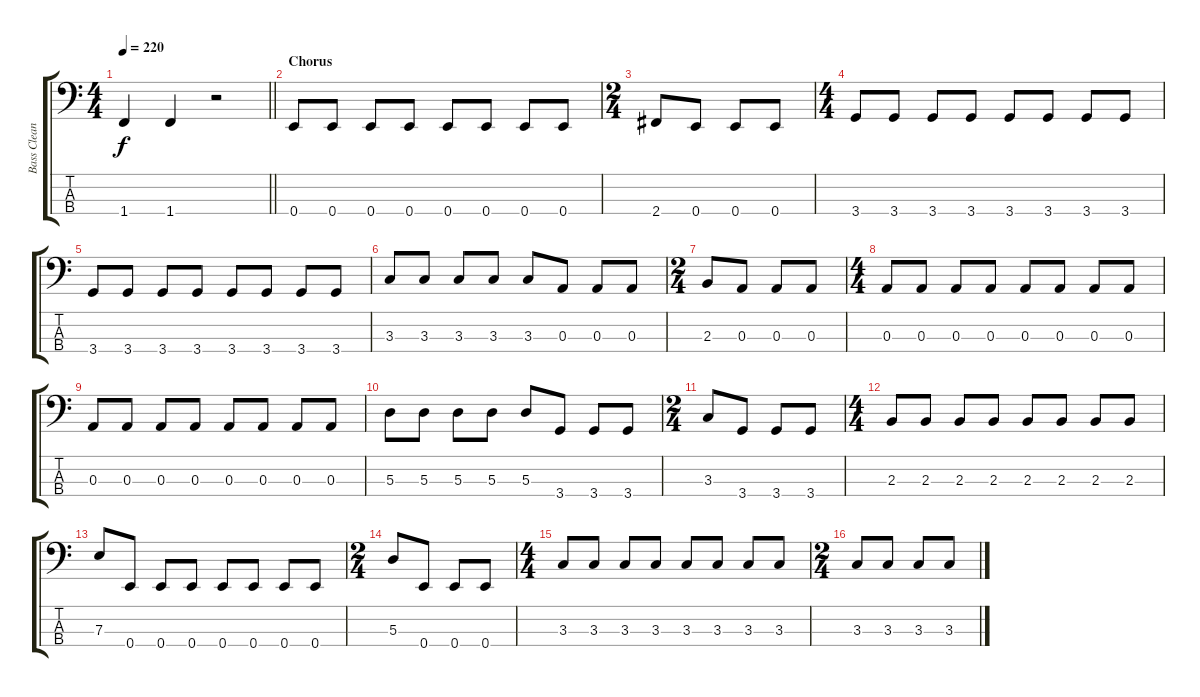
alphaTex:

\track ("Bass Clean OK!" "Bass Clean") {instrument electricbassfinger}
\staff {score tabs}
\tuning (G2 D2 A1 E1) {hide}
\ts (4 4)
\tempo 220
\clef f4
\barLineRight lightlight
\ks c
1.4.4{dy f} 1.4.4 r.2 |
\section ("" "Chorus")
0.4.8 0.4.8 0.4.8 0.4.8 0.4.8 0.4.8 0.4.8 0.4.8 |
\ts (2 4)
2.4.8 0.4.8 0.4.8 0.4.8 |
\ts (4 4)
3.4.8 3.4.8 3.4.8 3.4.8 3.4.8 3.4.8 3.4.8 3.4.8 |
3.4.8 3.4.8 3.4.8 3.4.8 3.4.8 3.4.8 3.4.8 3.4.8 |
3.3.8 3.3.8 3.3.8 3.3.8 3.3.8 0.3.8 0.3.8 0.3.8 |
\ts (2 4)
2.3.8 0.3.8 0.3.8 0.3.8 |
\ts (4 4)
0.3.8 0.3.8 0.3.8 0.3.8 0.3.8 0.3.8 0.3.8 0.3.8 |
0.3.8 0.3.8 0.3.8 0.3.8 0.3.8 0.3.8 0.3.8 0.3.8 |
5.3.8 5.3.8 5.3.8 5.3.8 5.3.8 3.4.8 3.4.8 3.4.8 |
\ts (2 4)
3.3.8 3.4.8 3.4.8 3.4.8 |
\ts (4 4)
2.3.8 2.3.8 2.3.8 2.3.8 2.3.8 2.3.8 2.3.8 2.3.8 |
7.3.8 0.4.8 0.4.8 0.4.8 0.4.8 0.4.8 0.4.8 0.4.8 |
\ts (2 4)
5.3.8 0.4.8 0.4.8 0.4.8 |
\ts (4 4)
3.3.8 3.3.8 3.3.8 3.3.8 3.3.8 3.3.8 3.3.8 3.3.8 |
\ts (2 4)
3.3.8 3.3.8 3.3.8 3.3.8
